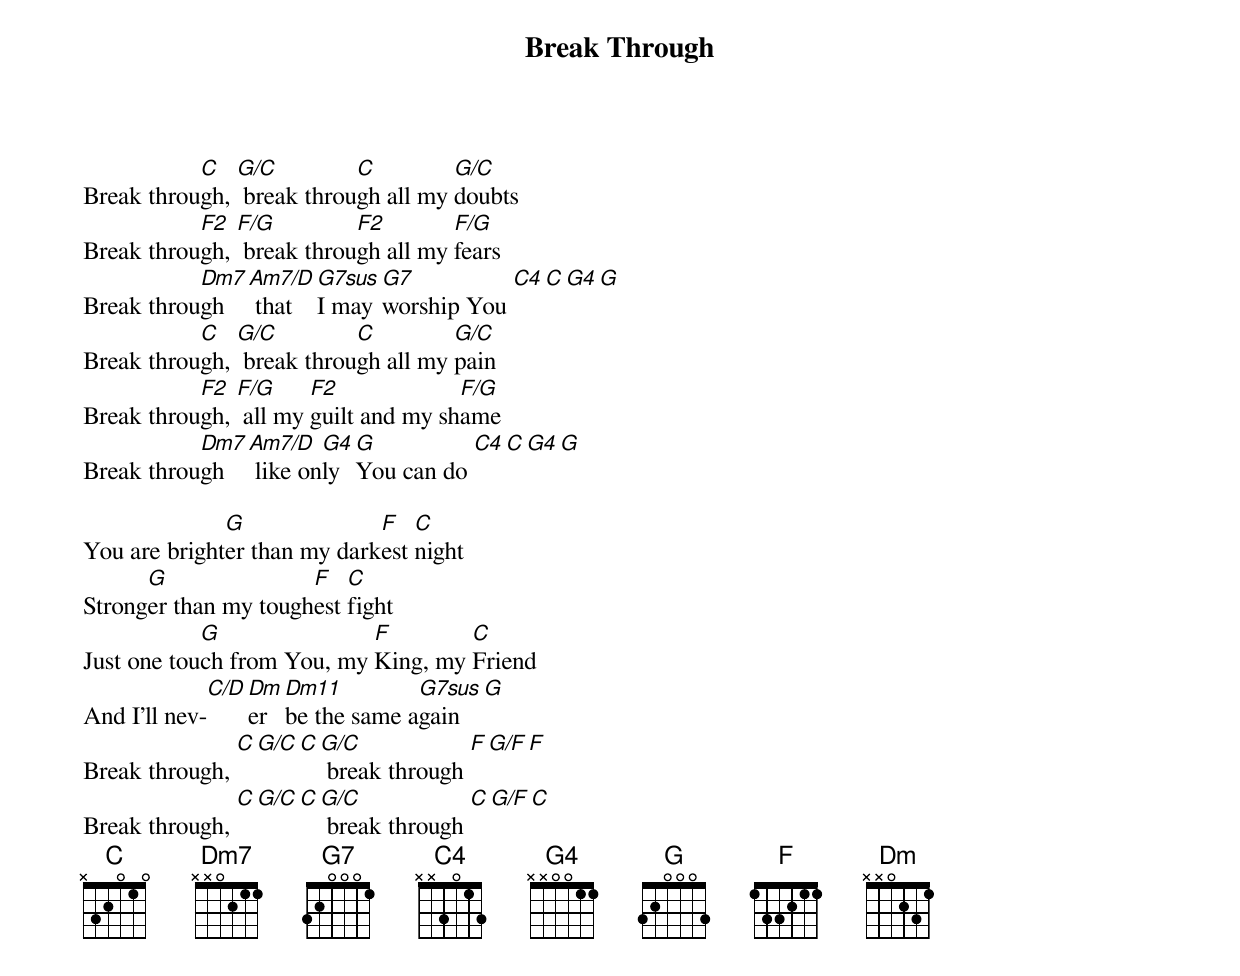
{title: Break Through}
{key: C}
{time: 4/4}
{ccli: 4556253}
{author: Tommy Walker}
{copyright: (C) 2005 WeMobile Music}

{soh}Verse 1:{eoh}
Break throu[C]gh, [G/C] break throu[C]gh all my [G/C]doubts
Break throu[F2]gh, [F/G] break throu[F2]gh all my [F/G]fears
Break throu[Dm7]gh [Am7/D] that [G7sus]I may [G7]worship You [C4][C][G4][G]
Break throu[C]gh, [G/C] break throu[C]gh all my [G/C]pain
Break throu[F2]gh, [F/G] all my [F2]guilt and my sh[F/G]ame
Break throu[Dm7]gh [Am7/D] like on[G4]ly [G]You can do [C4][C][G4][G]

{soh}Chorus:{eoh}
You are bright[G]er than my dark[F]est [C]night
Strong[G]er than my tough[F]est [C]fight
Just one tou[G]ch from You, my [F]King, my [C]Friend
And I'll nev-[C/D][Dm]er [Dm11]be the same a[G7sus]gain [G]
Break through, [C][G/C][C][G/C] break through [F][G/F][F]
Break through, [C][G/C][C][G/C] break through [C][G/F][C]
